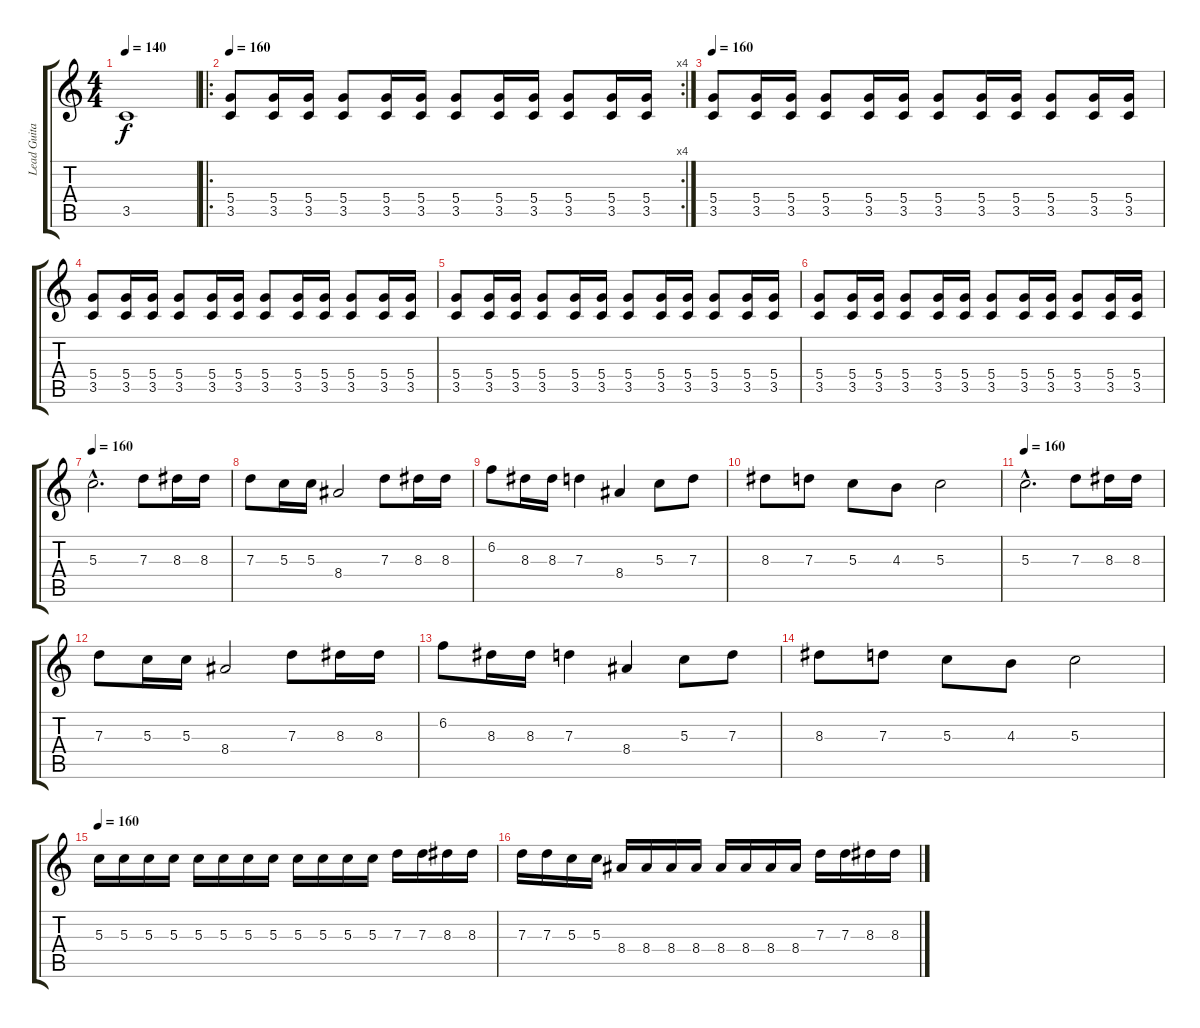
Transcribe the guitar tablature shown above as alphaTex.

\track ("Lead Guitar" "Lead Guita") {instrument distortionguitar}
\staff {score tabs}
\tuning (E4 B3 G3 D3 A2 E2) {hide}
\ts (4 4)
\tempo 140
\clef g2
\ks c
3.5{t}.1{dy f} |
\ro
\rc 4
\tempo 160
(5.4 3.5).8 (5.4 3.5).16 (5.4 3.5).16 (5.4 3.5).8 (5.4 3.5).16 (5.4 3.5).16 (5.4 3.5).8 (5.4 3.5).16 (5.4 3.5).16 (5.4 3.5).8 (5.4 3.5).16 (5.4 3.5).16 |
\tempo 160
(5.4 3.5).8 (5.4 3.5).16 (5.4 3.5).16 (5.4 3.5).8 (5.4 3.5).16 (5.4 3.5).16 (5.4 3.5).8 (5.4 3.5).16 (5.4 3.5).16 (5.4 3.5).8 (5.4 3.5).16 (5.4 3.5).16 |
(5.4 3.5).8 (5.4 3.5).16 (5.4 3.5).16 (5.4 3.5).8 (5.4 3.5).16 (5.4 3.5).16 (5.4 3.5).8 (5.4 3.5).16 (5.4 3.5).16 (5.4 3.5).8 (5.4 3.5).16 (5.4 3.5).16 |
(5.4 3.5).8 (5.4 3.5).16 (5.4 3.5).16 (5.4 3.5).8 (5.4 3.5).16 (5.4 3.5).16 (5.4 3.5).8 (5.4 3.5).16 (5.4 3.5).16 (5.4 3.5).8 (5.4 3.5).16 (5.4 3.5).16 |
(5.4 3.5).8 (5.4 3.5).16 (5.4 3.5).16 (5.4 3.5).8 (5.4 3.5).16 (5.4 3.5).16 (5.4 3.5).8 (5.4 3.5).16 (5.4 3.5).16 (5.4 3.5).8 (5.4 3.5).16 (5.4 3.5).16 |
\tempo 160
5.3{hac}.2{d} 7.3.8 8.3.16 8.3.16 |
7.3.8 5.3.16 5.3.16 8.4.2 7.3.8 8.3.16 8.3.16 |
6.2.8 8.3.16 8.3.16 7.3.4 8.4.4 5.3.8 7.3.8 |
8.3.8 7.3.8 5.3.8 4.3.8 5.3.2 |
\tempo 160
5.3{hac}.2{d} 7.3.8 8.3.16 8.3.16 |
7.3.8 5.3.16 5.3.16 8.4.2 7.3.8 8.3.16 8.3.16 |
6.2.8 8.3.16 8.3.16 7.3.4 8.4.4 5.3.8 7.3.8 |
8.3.8 7.3.8 5.3.8 4.3.8 5.3.2 |
\tempo 160
5.3.16 5.3.16 5.3.16 5.3.16 5.3.16 5.3.16 5.3.16 5.3.16 5.3.16 5.3.16 5.3.16 5.3.16 7.3.16 7.3.16 8.3.16 8.3.16 |
7.3.16 7.3.16 5.3.16 5.3.16 8.4.16 8.4.16 8.4.16 8.4.16 8.4.16 8.4.16 8.4.16 8.4.16 7.3.16 7.3.16 8.3.16 8.3.16
